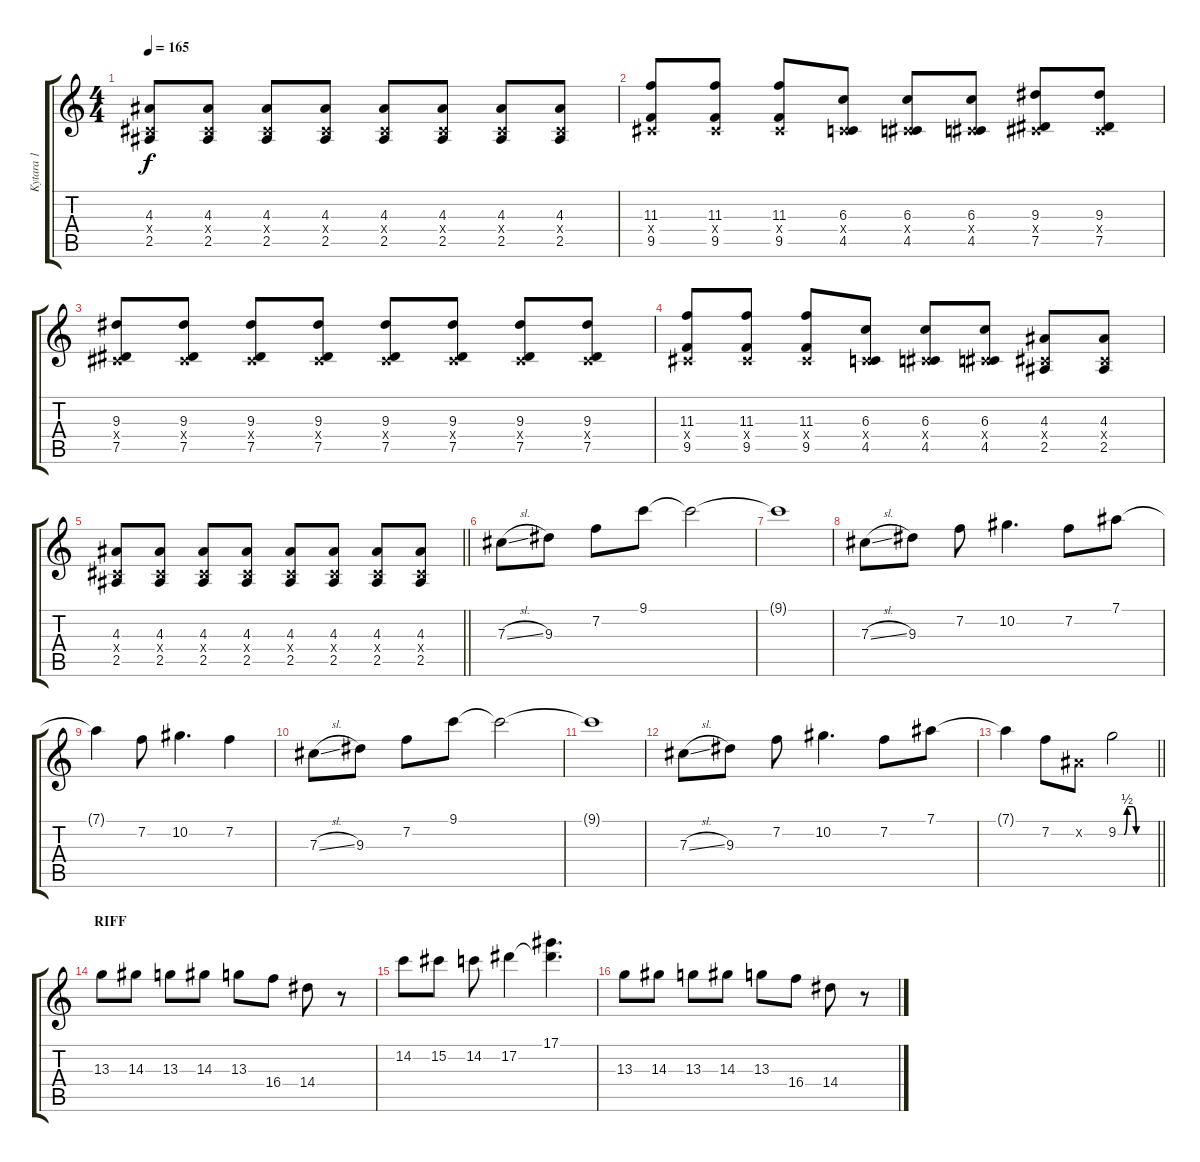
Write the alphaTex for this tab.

\track ("Kytara 1" "Kytara 1") {instrument distortionguitar}
\staff {score tabs}
\tuning (Eb4 Bb3 Gb3 Db3 Ab2 Db2) {hide}
\ts (4 4)
\tempo 165
\clef g2
\ks c
(4.3 0.4{x} 2.5).8{dy f} (4.3 0.4{x} 2.5).8 (4.3 0.4{x} 2.5).8 (4.3 0.4{x} 2.5).8 (4.3 0.4{x} 2.5).8 (4.3 0.4{x} 2.5).8 (4.3 0.4{x} 2.5).8 (4.3 0.4{x} 2.5).8 |
(11.3 0.4{x} 9.5).8 (11.3 0.4{x} 9.5).8 (11.3 0.4{x} 9.5).8 (6.3 0.4{x} 4.5).8 (6.3 0.4{x} 4.5).8 (6.3 0.4{x} 4.5).8 (9.3 0.4{x} 7.5).8 (9.3 0.4{x} 7.5).8 |
(9.3 0.4{x} 7.5).8 (9.3 0.4{x} 7.5).8 (9.3 0.4{x} 7.5).8 (9.3 0.4{x} 7.5).8 (9.3 0.4{x} 7.5).8 (9.3 0.4{x} 7.5).8 (9.3 0.4{x} 7.5).8 (9.3 0.4{x} 7.5).8 |
(11.3 0.4{x} 9.5).8 (11.3 0.4{x} 9.5).8 (11.3 0.4{x} 9.5).8 (6.3 0.4{x} 4.5).8 (6.3 0.4{x} 4.5).8 (6.3 0.4{x} 4.5).8 (4.3 0.4{x} 2.5).8 (4.3 0.4{x} 2.5).8 |
\barLineRight lightlight
(4.3 0.4{x} 2.5).8 (4.3 0.4{x} 2.5).8 (4.3 0.4{x} 2.5).8 (4.3 0.4{x} 2.5).8 (4.3 0.4{x} 2.5).8 (4.3 0.4{x} 2.5).8 (4.3 0.4{x} 2.5).8 (4.3 0.4{x} 2.5).8 |
\section ("" "")
7.3{sl}.8 9.3.8 7.2.8 9.1.8 9.1{t}.2 |
9.1{t}.1{volume 2} |
7.3{sl}.8{volume 15} 9.3.8 7.2.8 10.2.4{d} 7.2.8 7.1.8 |
7.1{t}.4 7.2.8 10.2.4{d} 7.2.4 |
7.3{sl}.8 9.3.8 7.2.8 9.1.8 9.1{t}.2 |
9.1{t}.1{volume 2} |
7.3{sl}.8{volume 15} 9.3.8 7.2.8 10.2.4{d} 7.2.8 7.1.8 |
\barLineRight lightlight
7.1{t}.4 7.2.8 0.2{x}.8 9.2{be (custom 0 0 10 0 15 2 25 2 30 0 60 0)}.2 |
\section ("" "RIFF")
13.3.8 14.3.8 13.3.8 14.3.8 13.3.8 16.4.8 14.4.8 r.8 |
14.2.8 15.2.8 14.2.8 17.2.4 (17.1 17.2{t}).4{d} |
13.3.8 14.3.8 13.3.8 14.3.8 13.3.8 16.4.8 14.4.8 r.8
